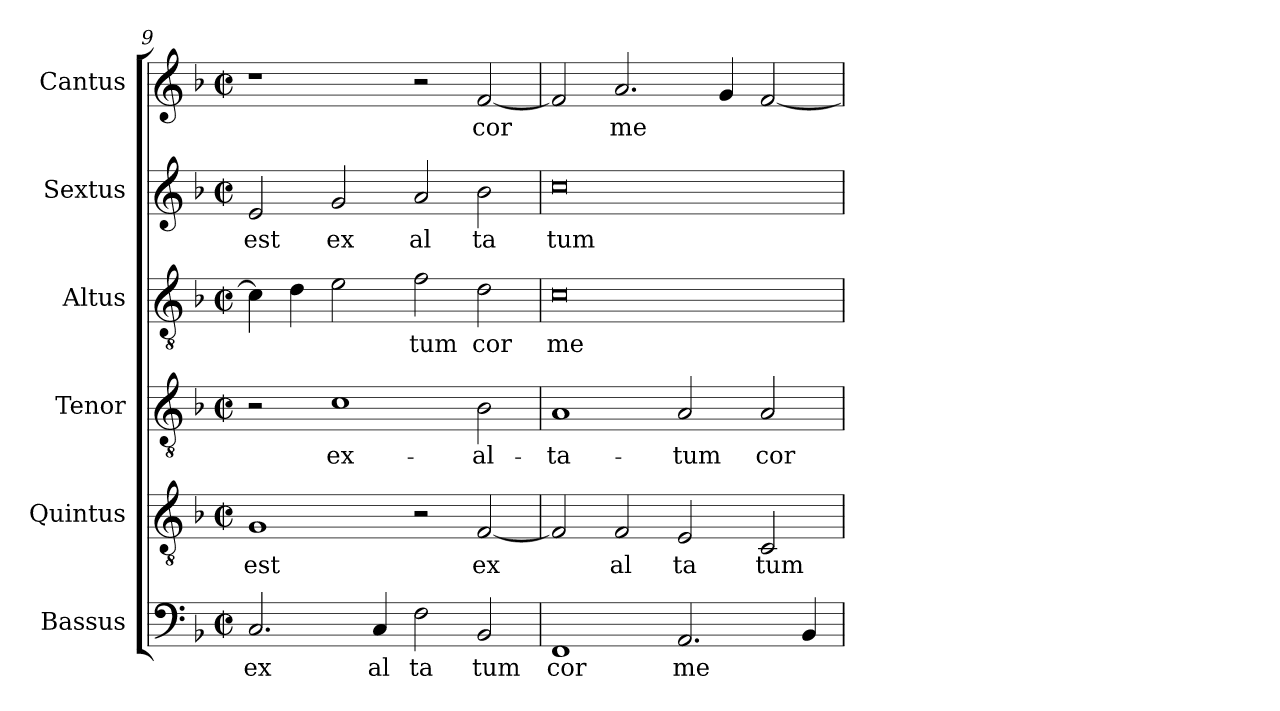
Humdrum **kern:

**kern	**text	**kern	**text	**kern	**text	**kern	**text	**kern	**text	**kern	**text
*part6	*part6	*part5	*part5	*part4	*part4	*part3	*part3	*part2	*part2	*part1	*part1
*staff6	*staff6	*staff5	*staff5	*staff4	*staff4	*staff3	*staff3	*staff2	*staff2	*staff1	*staff1
*I"Bassus	*	*I"Quintus	*	*I"Tenor	*	*I"Altus	*	*I"Sextus	*	*I"Cantus	*
*clefF4	*	*clefGv2	*	*clefGv2	*	*clefGv2	*	*clefG2	*	*clefG2	*
*k[b-]	*	*k[b-]	*	*k[b-]	*	*k[b-]	*	*k[b-]	*	*k[b-]	*
*F:	*	*F:	*	*F:	*	*F:	*	*F:	*	*F:	*
*M2/2	*	*M2/2	*	*M2/2	*	*M2/2	*	*M2/2	*	*M2/2	*
*met(c|)	*	*met(c|)	*	*met(c|)	*	*met(c|)	*	*met(c|)	*	*met(c|)	*
=9	=9	=9	=9	=9	=9	=9	=9	=9	=9	=9	=9
!	!LO:LY:b:cj	!	!LO:LY:b:cj	!	!	!	!	!	!LO:LY:b:cj	!	!
2.C/	ex	1G	est	2r	.	4c\]	.	2e/	est	1r	.
.	.	.	.	.	.	4d\	.	.	.	.	.
!	!	!	!	!	!LO:LY:b:cj	!	!	!	!LO:LY:b:cj	!	!
.	.	.	.	1c	ex-	2e\	.	2g/	ex	.	.
!	!LO:LY:b:cj	!	!	!	!	!	!	!	!	!	!
4C/	al	.	.	.	.	.	.	.	.	.	.
!	!LO:LY:b:cj	!	!	!	!	!	!LO:LY:b:cj	!	!LO:LY:b:cj	!	!
2F\	ta	2r	.	.	.	2f\	tum	2a/	al	2r	.
!	!LO:LY:b:cj	!	!LO:LY:b:cj	!	!LO:LY:b:cj	!	!LO:LY:b:cj	!	!LO:LY:b:cj	!	!LO:LY:b
2BB-/	tum	[<2F/	ex	2B-\	-al-	2d\	cor	2b-\	ta	[<2f/	cor
=10	=10	=10	=10	=10	=10	=10	=10	=10	=10	=10	=10
!	!LO:LY:b:cj	!	!	!	!LO:LY:b:cj	!	!LO:LY:b:cj	!	!LO:LY:b:cj	!	!
1FF	cor	2F/]	.	1A	-ta-	0c	me	0cc	tum	2f/]	.
!	!	!	!LO:LY:b:cj	!	!	!	!	!	!	!	!LO:LY:b
.	.	2F/	al	.	.	.	.	.	.	2.a/	me
!	!LO:LY:b	!	!LO:LY:b:cj	!	!LO:LY:b:cj	!	!	!	!	!	!
2.AA/	me	2E/	ta	2A/	-tum	.	.	.	.	.	.
.	.	.	.	.	.	.	.	.	.	4g/	.
!	!	!	!LO:LY:b	!	!LO:LY:b:cj	!	!	!	!	!	!
.	.	(<2C/	tum	2A/	cor	.	.	.	.	[>2f/	.
4BB-/)	.	.	.	.	.	.	.	.	.	.	.
=	=	=	=	=	=	=	=	=	=	=	=
*-	*-	*-	*-	*-	*-	*-	*-	*-	*-	*-	*-
